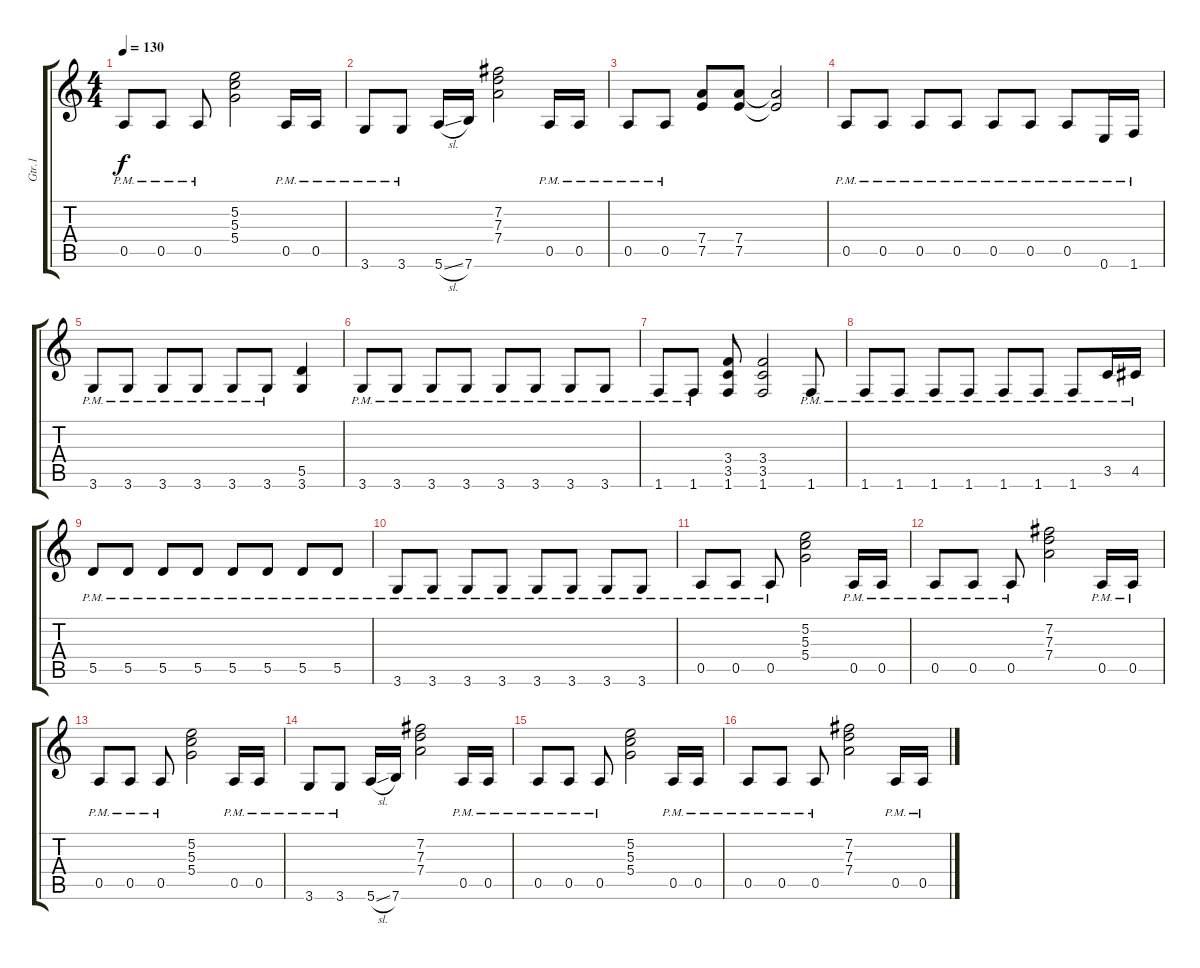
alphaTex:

\track ("Gtr.1" "Gtr.1") {instrument distortionguitar}
\staff {score tabs}
\tuning (E4 B3 G3 D3 A2 E2) {hide}
\ts (4 4)
\tempo 130
\clef g2
\ks c
0.5{pm}.8{dy f} 0.5{pm}.8 0.5{pm}.8 (5.2 5.3 5.4).2 0.5{pm}.16 0.5{pm}.16 |
3.6{pm}.8 3.6{pm}.8 5.6{sl}.16 7.6.16 (7.2 7.3 7.4).2 0.5{pm}.16 0.5{pm}.16 |
0.5{pm}.8 0.5{pm}.8 (7.4 7.5).8 (7.4 7.5).8 (7.4{t} 7.5{t}).2 |
0.5{pm}.8 0.5{pm}.8 0.5{pm}.8 0.5{pm}.8 0.5{pm}.8 0.5{pm}.8 0.5{pm}.8 0.6{pm}.16 1.6{pm}.16 |
3.6{pm}.8 3.6{pm}.8 3.6{pm}.8 3.6{pm}.8 3.6{pm}.8 3.6{pm}.8 (5.5 3.6).4 |
3.6{pm}.8 3.6{pm}.8 3.6{pm}.8 3.6{pm}.8 3.6{pm}.8 3.6{pm}.8 3.6{pm}.8 3.6{pm}.8 |
1.6{pm}.8 1.6{pm}.8 (3.4 3.5 1.6).8 (3.4 3.5 1.6).2 1.6{pm}.8 |
1.6{pm}.8 1.6{pm}.8 1.6{pm}.8 1.6{pm}.8 1.6{pm}.8 1.6{pm}.8 1.6{pm}.8 3.5{pm}.16 4.5{pm}.16 |
5.5{pm}.8 5.5{pm}.8 5.5{pm}.8 5.5{pm}.8 5.5{pm}.8 5.5{pm}.8 5.5{pm}.8 5.5{pm}.8 |
3.6{pm}.8 3.6{pm}.8 3.6{pm}.8 3.6{pm}.8 3.6{pm}.8 3.6{pm}.8 3.6{pm}.8 3.6{pm}.8 |
0.5{pm}.8 0.5{pm}.8 0.5{pm}.8 (5.2 5.3 5.4).2 0.5{pm}.16 0.5{pm}.16 |
0.5{pm}.8 0.5{pm}.8 0.5{pm}.8 (7.2 7.3 7.4).2 0.5{pm}.16 0.5{pm}.16 |
0.5{pm}.8 0.5{pm}.8 0.5{pm}.8 (5.2 5.3 5.4).2 0.5{pm}.16 0.5{pm}.16 |
3.6{pm}.8 3.6{pm}.8 5.6{sl}.16 7.6.16 (7.2 7.3 7.4).2 0.5{pm}.16 0.5{pm}.16 |
0.5{pm}.8 0.5{pm}.8 0.5{pm}.8 (5.2 5.3 5.4).2 0.5{pm}.16 0.5{pm}.16 |
0.5{pm}.8 0.5{pm}.8 0.5{pm}.8 (7.2 7.3 7.4).2 0.5{pm}.16 0.5{pm}.16
